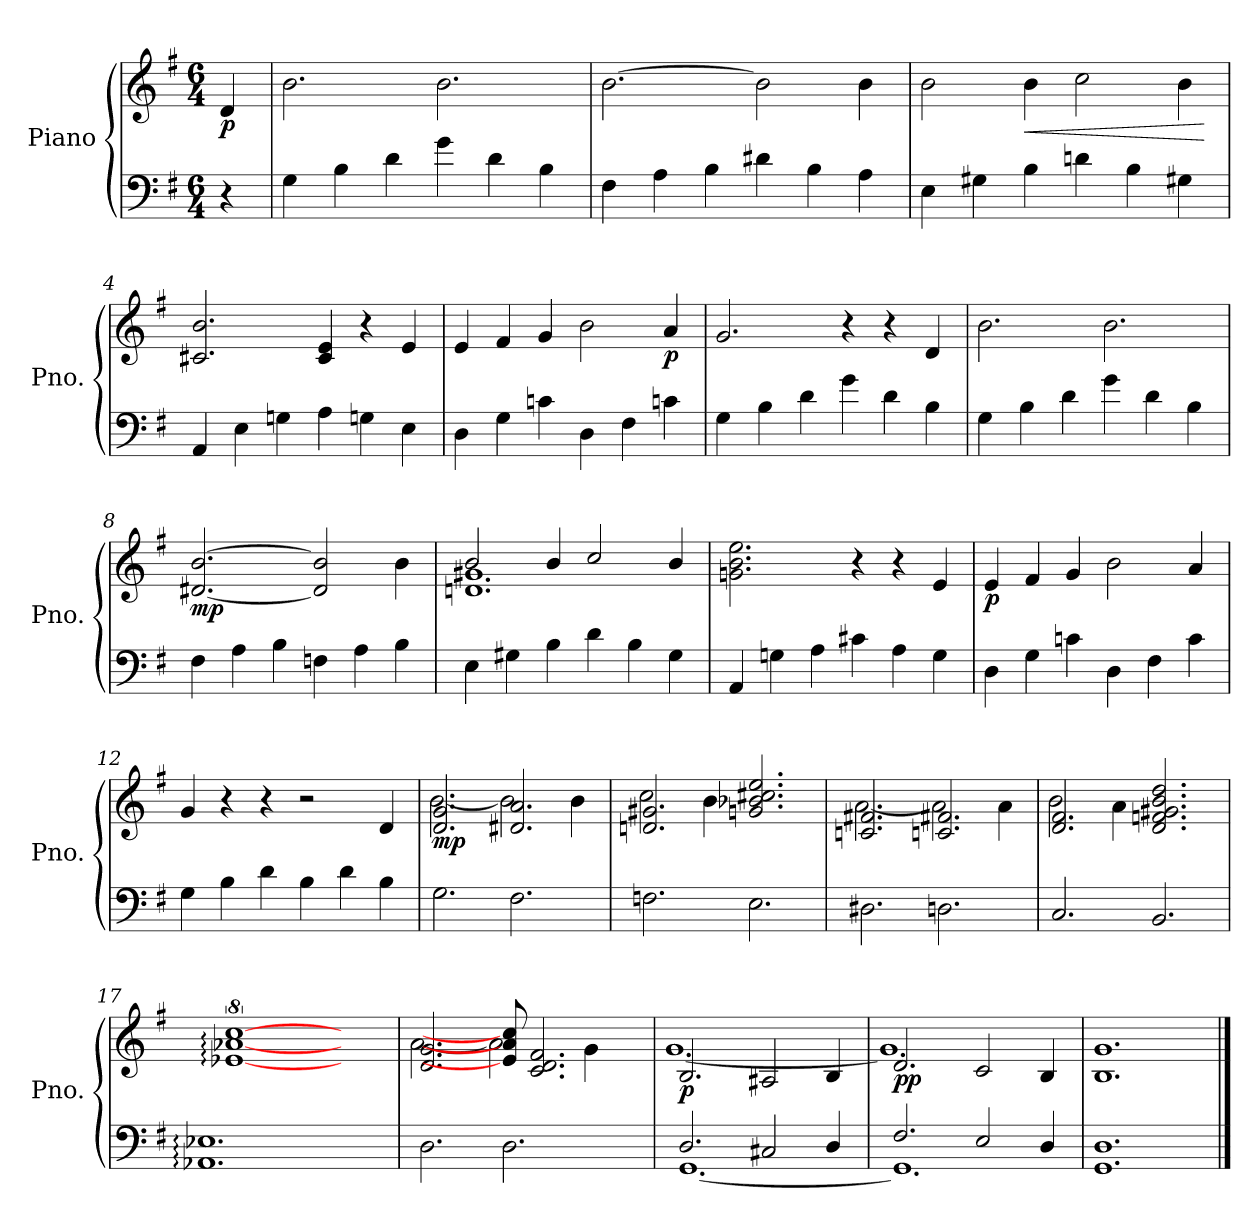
**kern	**kern	**dynam
*part1	*part1	*part1
*staff2	*staff1	*staff1/2
*I"Piano	*	*
*I'Pno.	*	*
*clefF4	*clefG2	*
*k[f#]	*k[f#]	*
*M6/4	*M6/4	*
=	=	=
!	!	!LO:DY:b
4r	4d/	p
=1	=1	=1
4G\	2.b\	.
4B\	.	.
4d\	.	.
4g\	2.b\	.
4d\	.	.
4B\	.	.
=2	=2	=2
4F#\	[2.b\	.
4A\	.	.
4B\	.	.
4d#X\	2b\]	.
4B\	.	.
4A\	4b\	.
=3	=3	=3
4E\	2b\	.
4G#X\	.	.
!	!	!LO:HP:b
4B\	4b\	<
4dn\	2cc\	.
4B\	.	.
4G#X\	4b\	.
.	.	[
=4	=4	=4
4AA/	2.c#X/ 2.b/	.
4E\	.	.
4Gn\	.	.
4A\	4c#/ 4e/	.
4Gn\	4r	.
4E\	4e/	.
=5	=5	=5
4D\	4e/	.
4G\	4f#/	.
4cn\	4g/	.
4D\	2b\	.
4F#\	.	.
!	!	!LO:DY:b
4cn\	4a/	p
!!LO:LB:g=z
=6	=6	=6
4G\	2.g/	.
4B\	.	.
4d\	.	.
4g\	4r	.
4d\	4r	.
4B\	4d/	.
=7	=7	=7
4G\	2.b\	.
4B\	.	.
4d\	.	.
4g\	2.b\	.
4d\	.	.
4B\	.	.
=8	=8	=8
!	!	!LO:DY:b
4F#\	[2.d#X/ [2.b/	mp
4A\	.	.
4B\	.	.
4Fn\	2d#/] 2b/]	.
4A\	.	.
4B\	4b\	.
=9	=9	=9
*	*^	*
4E\	2b/	1.dn 1.g#X	.
4G#X\	.	.	.
4B\	4b/	.	.
4d\	2cc/	.	.
4B\	.	.	.
4G#\	4b/	.	.
*	*v	*v	*
=10	=10	=10
4AA/	2.gn\ 2.b\ 2.ee\	.
4Gn\	.	.
4A\	.	.
4c#X\	4r	.
4A\	4r	.
4G\	4e/	.
!!LO:LB:g=z
=11	=11	=11
!	!	!LO:DY:b
4D\	4e/	p
4G\	4f#/	.
4cn\	4g/	.
4D\	2b\	.
4F#\	.	.
4c\	4a/	.
=12	=12	=12
4G\	4g/	.
4B\	4r	.
4d\	4r	.
4B\	2r	.
4d\	.	.
4B\	4d/	.
=13	=13	=13
*	*^	*
!	!	!	!LO:DY:b
2.G\	2.d/ 2.g/	[2.b\	mp
2.F#\	2.d#X/ 2.a/	2b\]	.
.	.	4b\	.
=14	=14	=14	=14
2.Fn\	2.dn/ 2.g#X/	2cc\	.
.	.	4b\	.
2.E\	2.gn/ 2.b-X/ 2.cc#X/ 2.ee/	2.ryy	.
=15	=15	=15	=15
2.D#X\	2.cn/ 2.f#X/	[2.a\	.
2.Dn\	2.cn/ 2.f#X/	2a\]	.
.	.	4a\	.
=16	=16	=16	=16
2.C/	2.d/ 2.f#/	2b\	.
.	.	4a\	.
2.BB/	2.d/ 2.fn/ 2.g#X/ 2.b/ 2.dd/	2.ryy	.
*	*v	*v	*
!!LO:LB:g=z
=17	=17	=17
1.AA-X: 1.E-X:	8ryy	.
.	[8%11e-X: [8%11a-X: [8%11cc:	.
4ryy	8ryy	.
.	8ryy	.
=18	=18	=18
*	*^	*
2.D\	2.d/ 2.g/	[2.a\	.
2.D\	8e-] 8a-] 8cc]	2a\]	.
.	2.c/ 2.d/ 2.f#/	.	.
.	.	4g\	.
8ryy	.	8ryy	.
=19	=19	=19	=19
*^	*	*	*
!	!	!	!	!LO:DY:b
2.D/	[1.GG	2.B/	[1.g	p
2C#X/	.	2A#X/	.	.
4D/	.	4B/	.	.
=20	=20	=20	=20	=20
!	!	!	!	!LO:DY:b
2.F#/	1.GG]	2.d/	1.g]	pp
2E/	.	2c/	.	.
4D/	.	4B/	.	.
*v	*v	*	*	*
*	*v	*v	*
=21	=21	=21
1.GG 1.D	1.B 1.g	.
==	==	==
*-	*-	*-
